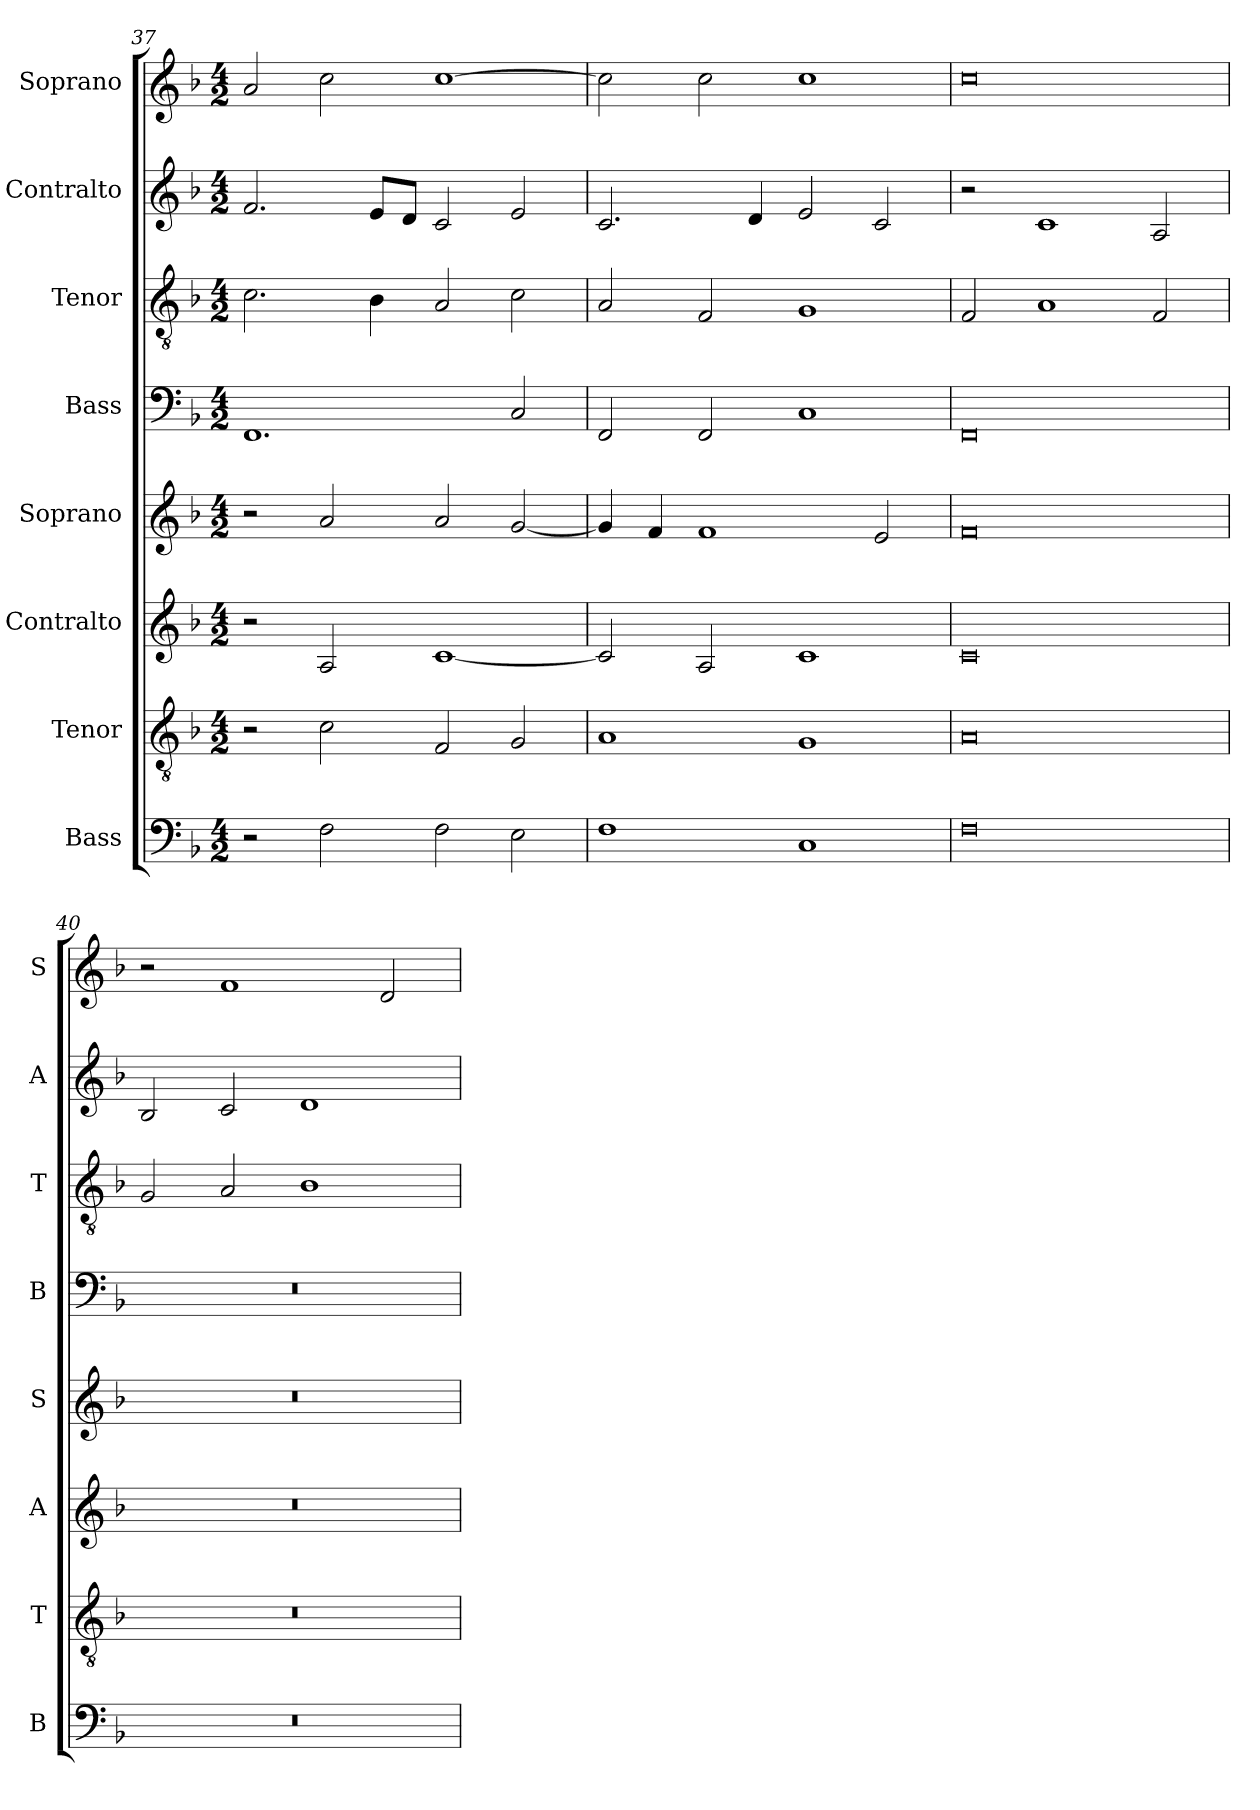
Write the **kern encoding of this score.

**kern	**kern	**kern	**kern	**kern	**kern	**kern	**kern
*part8	*part7	*part6	*part5	*part4	*part3	*part2	*part1
*staff8	*staff7	*staff6	*staff5	*staff4	*staff3	*staff2	*staff1
*I"Bass	*I"Tenor	*I"Contralto	*I"Soprano	*I"Bass	*I"Tenor	*I"Contralto	*I"Soprano
*I'B	*I'T	*I'A	*I'S	*I'B	*I'T	*I'A	*I'S
*clefF4	*clefGv2	*clefG2	*clefG2	*clefF4	*clefGv2	*clefG2	*clefG2
*k[b-]	*k[b-]	*k[b-]	*k[b-]	*k[b-]	*k[b-]	*k[b-]	*k[b-]
*F:ion	*F:ion	*F:ion	*F:ion	*F:ion	*F:ion	*F:ion	*F:ion
*M4/2	*M4/2	*M4/2	*M4/2	*M4/2	*M4/2	*M4/2	*M4/2
=37	=37	=37	=37	=37	=37	=37	=37
2r	2r	2r	2r	1.FF	2.c	2.f	2a
2F	2c	2A	2a	.	.	.	2cc
.	.	.	.	.	4B-	8e/L	.
.	.	.	.	.	.	8d/J	.
2F	2F	[1c	2a	.	2A	2c	[1cc
2E	2G	.	[2g	2C	2c	2e	.
=38	=38	=38	=38	=38	=38	=38	=38
1F	1A	2c]	4g]	2FF	2A	2.c	2cc]
.	.	.	4f	.	.	.	.
.	.	2A	1f	2FF	2F	.	2cc
.	.	.	.	.	.	4d	.
1C	1G	1c	.	1C	1G	2e	1cc
.	.	.	2e	.	.	2c	.
=39	=39	=39	=39	=39	=39	=39	=39
0F	0A	0c	0f	0FF	2F	2r	0cc
.	.	.	.	.	1A	1c	.
.	.	.	.	.	2F	2A	.
=40	=40	=40	=40	=40	=40	=40	=40
0r	0r	0r	0r	0r	2G	2B-	2r
.	.	.	.	.	2A	2c	1f
.	.	.	.	.	1B-	1d	.
.	.	.	.	.	.	.	2d
=	=	=	=	=	=	=	=
*-	*-	*-	*-	*-	*-	*-	*-
